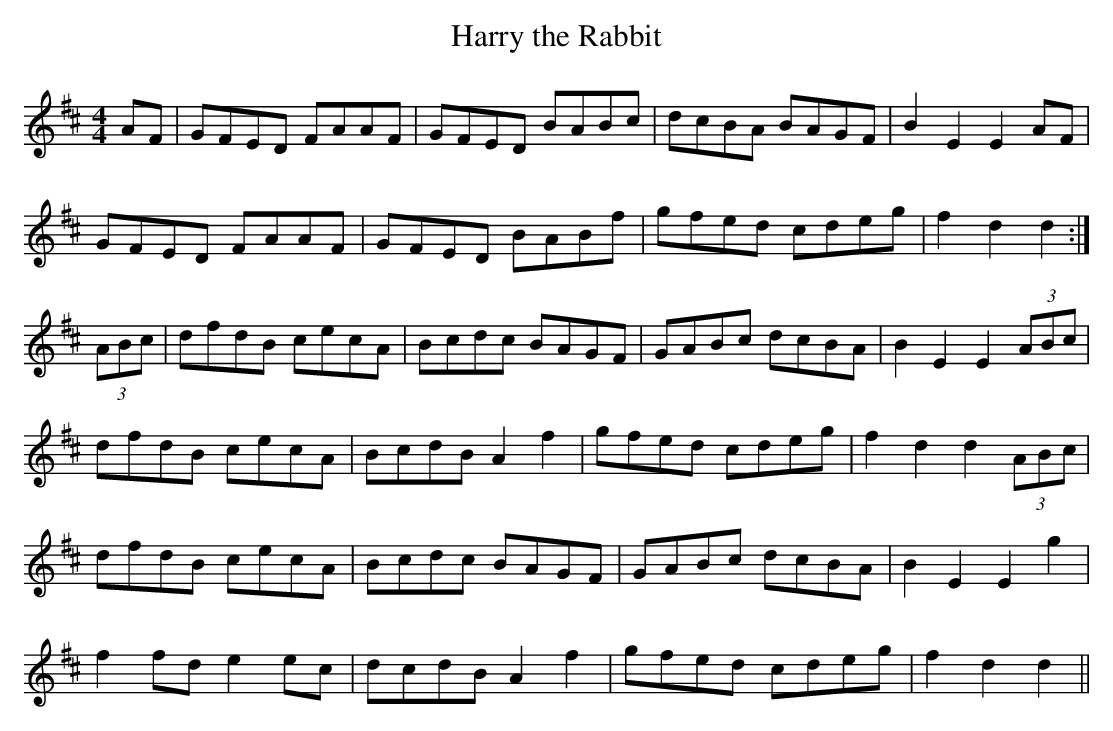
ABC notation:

X:1
T: Harry the Rabbit
L: 1/8
M: 4/4
K: D
AF|GFED FAAF|GFED BABc|dcBA BAGF|B2 E2 E2 AF|
GFED FAAF|GFED BABf|gfed cdeg|f2 d2 d2 :|
(3ABc|dfdB cecA|Bcdc BAGF|GABc dcBA|B2 E2 E2 (3ABc|
dfdB cecA|BcdB A2 f2|gfed cdeg|f2 d2 d2 (3ABc|
dfdB cecA|Bcdc BAGF|GABc dcBA|B2 E2 E2 g2|
f2 fd e2 ec|dcdB A2 f2|gfed cdeg|f2 d2 d2 ||
